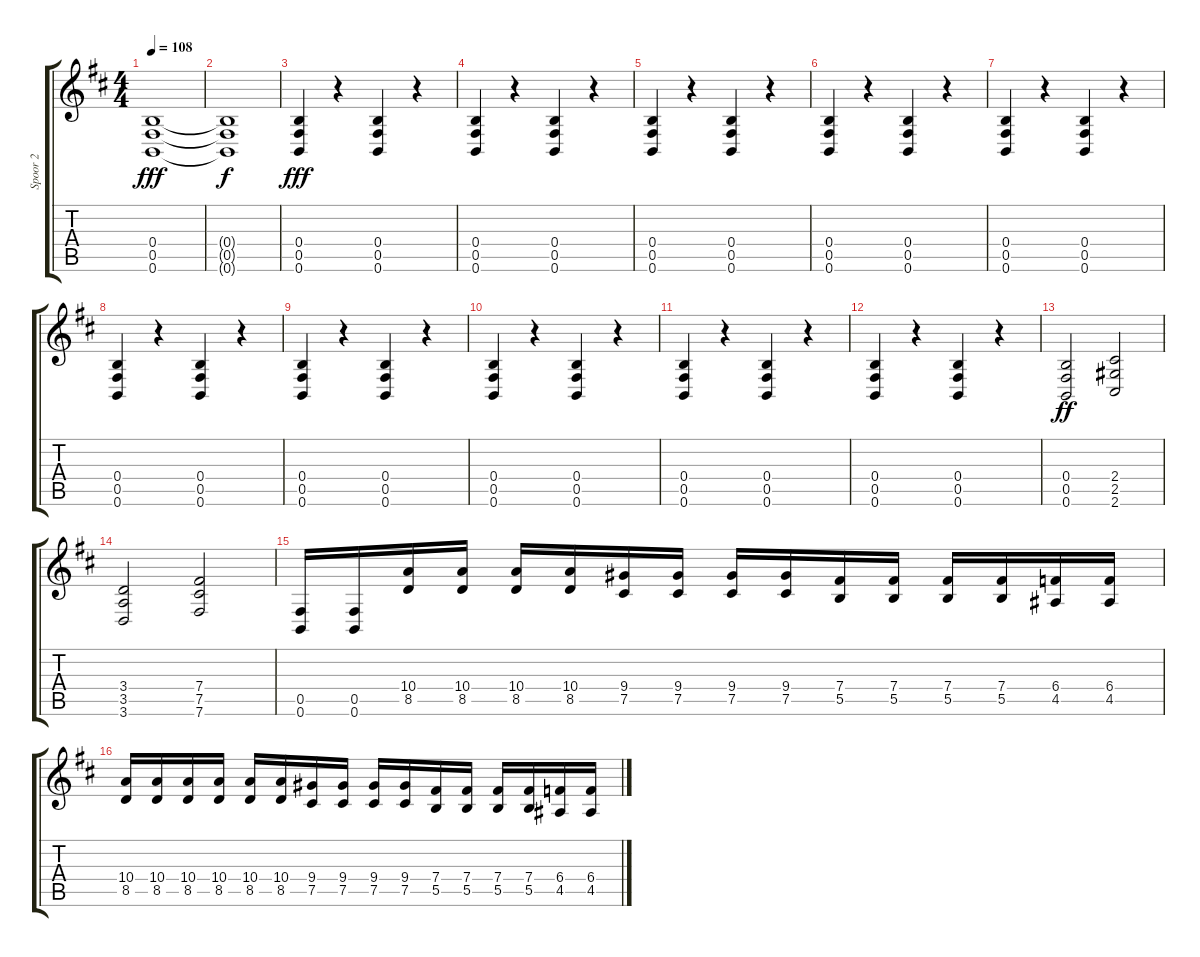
\track ("Spoor 2" "Spoor 2") {instrument overdrivenguitar}
\staff {score tabs}
\tuning (Db4 Ab3 E3 B2 Gb2 B1) {hide}
\ts (4 4)
\tempo 108
\clef g2
\ks d
(0.4 0.5 0.6).1{dy fff} |
(0.4{t} 0.5{t} 0.6{t}).1{dy f} |
(0.4 0.5 0.6).4{dy fff} r.4 (0.4 0.5 0.6).4 r.4 |
(0.4 0.5 0.6).4 r.4 (0.4 0.5 0.6).4 r.4 |
(0.4 0.5 0.6).4 r.4 (0.4 0.5 0.6).4 r.4 |
(0.4 0.5 0.6).4 r.4 (0.4 0.5 0.6).4 r.4 |
(0.4 0.5 0.6).4 r.4 (0.4 0.5 0.6).4 r.4 |
(0.4 0.5 0.6).4 r.4 (0.4 0.5 0.6).4 r.4 |
(0.4 0.5 0.6).4 r.4 (0.4 0.5 0.6).4 r.4 |
(0.4 0.5 0.6).4 r.4 (0.4 0.5 0.6).4 r.4 |
(0.4 0.5 0.6).4 r.4 (0.4 0.5 0.6).4 r.4 |
(0.4 0.5 0.6).4 r.4 (0.4 0.5 0.6).4 r.4 |
(0.4 0.5 0.6).2{dy ff} (2.4 2.5 2.6).2 |
(3.4 3.5 3.6).2 (7.4 7.5 7.6).2 |
(0.5 0.6).16 (0.5 0.6).16 (10.4 8.5).16 (10.4 8.5).16 (10.4 8.5).16 (10.4 8.5).16 (9.4 7.5).16 (9.4 7.5).16 (9.4 7.5).16 (9.4 7.5).16 (7.4 5.5).16 (7.4 5.5).16 (7.4 5.5).16 (7.4 5.5).16 (6.4 4.5).16 (6.4 4.5).16 |
(10.4 8.5).16 (10.4 8.5).16 (10.4 8.5).16 (10.4 8.5).16 (10.4 8.5).16 (10.4 8.5).16 (9.4 7.5).16 (9.4 7.5).16 (9.4 7.5).16 (9.4 7.5).16 (7.4 5.5).16 (7.4 5.5).16 (7.4 5.5).16 (7.4 5.5).16 (6.4 4.5).16 (6.4 4.5).16
